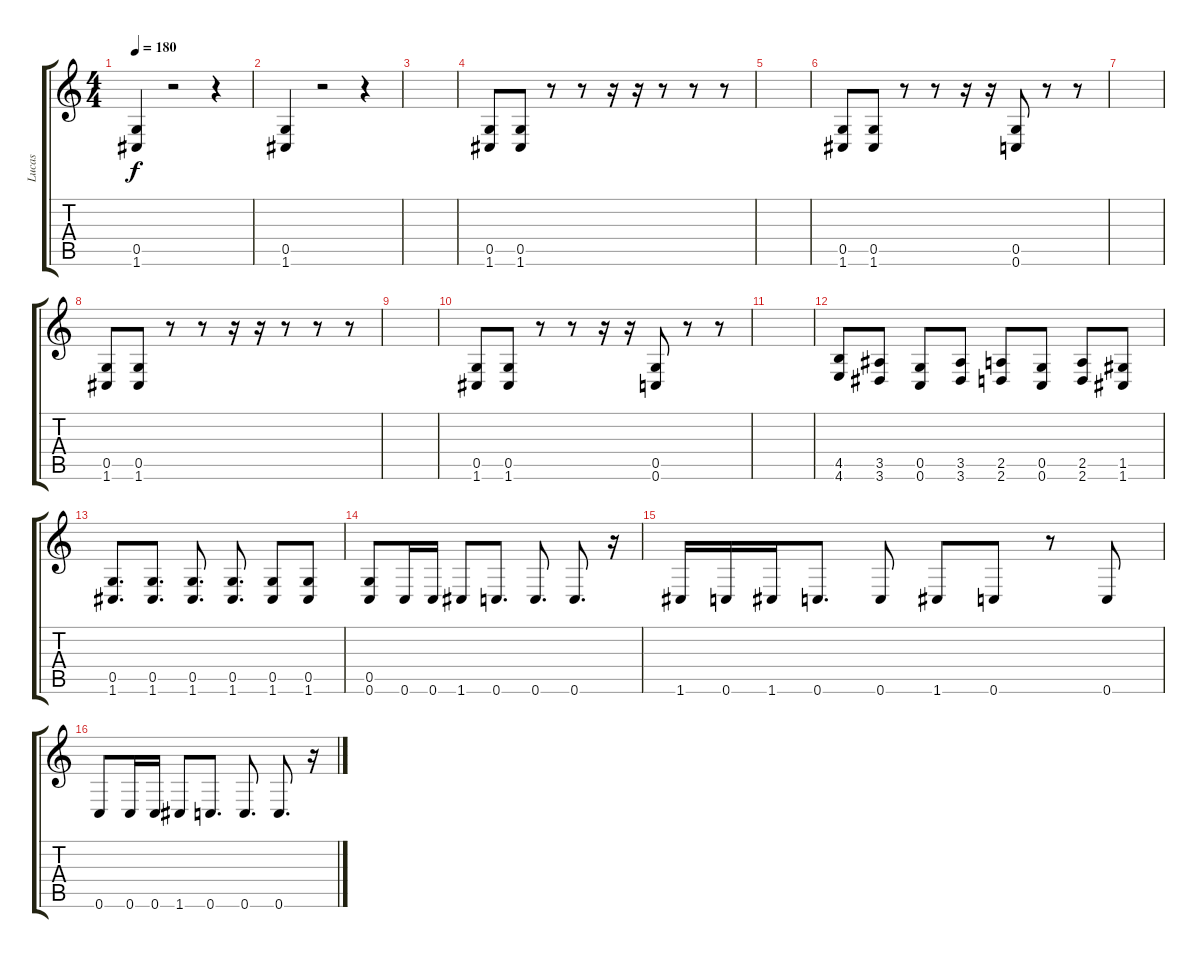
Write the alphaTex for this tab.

\track ("Lucas" "Lucas") {instrument overdrivenguitar}
\staff {score tabs}
\tuning (D4 A3 F3 C3 G2 C2) {hide}
\ts (4 4)
\tempo 180
\clef g2
\ks c
(0.5 1.6).4{dy f} r.2 r.4 |
(0.5 1.6).4 r.2 r.4 |
|
(0.5 1.6).8 (0.5 1.6).8 r.8 r.8 r.16 r.16 r.8 r.8 r.8 |
|
(0.5 1.6).8 (0.5 1.6).8 r.8 r.8 r.16 r.16 (0.5 0.6).8 r.8 r.8 |
|
(0.5 1.6).8 (0.5 1.6).8 r.8 r.8 r.16 r.16 r.8 r.8 r.8 |
|
(0.5 1.6).8 (0.5 1.6).8 r.8 r.8 r.16 r.16 (0.5 0.6).8 r.8 r.8 |
|
(4.5 4.6).8 (3.5 3.6).8 (0.5 0.6).8 (3.5 3.6).8 (2.5 2.6).8 (0.5 0.6).8 (2.5 2.6).8 (1.5 1.6).8 |
(0.5 1.6).8{d} (0.5 1.6).8{d} (0.5 1.6).8{d} (0.5 1.6).8{d} (0.5 1.6).8 (0.5 1.6).8 |
(0.5 0.6).8 0.6.16 0.6.16 1.6.8 0.6.8{d} 0.6.8{d} 0.6.8{d} r.16 |
1.6.16 0.6.16 1.6.16 0.6.8{d} 0.6.8 1.6.8 0.6.8 r.8 0.6.8 |
0.6.8 0.6.16 0.6.16 1.6.8 0.6.8{d} 0.6.8{d} 0.6.8{d} r.16
